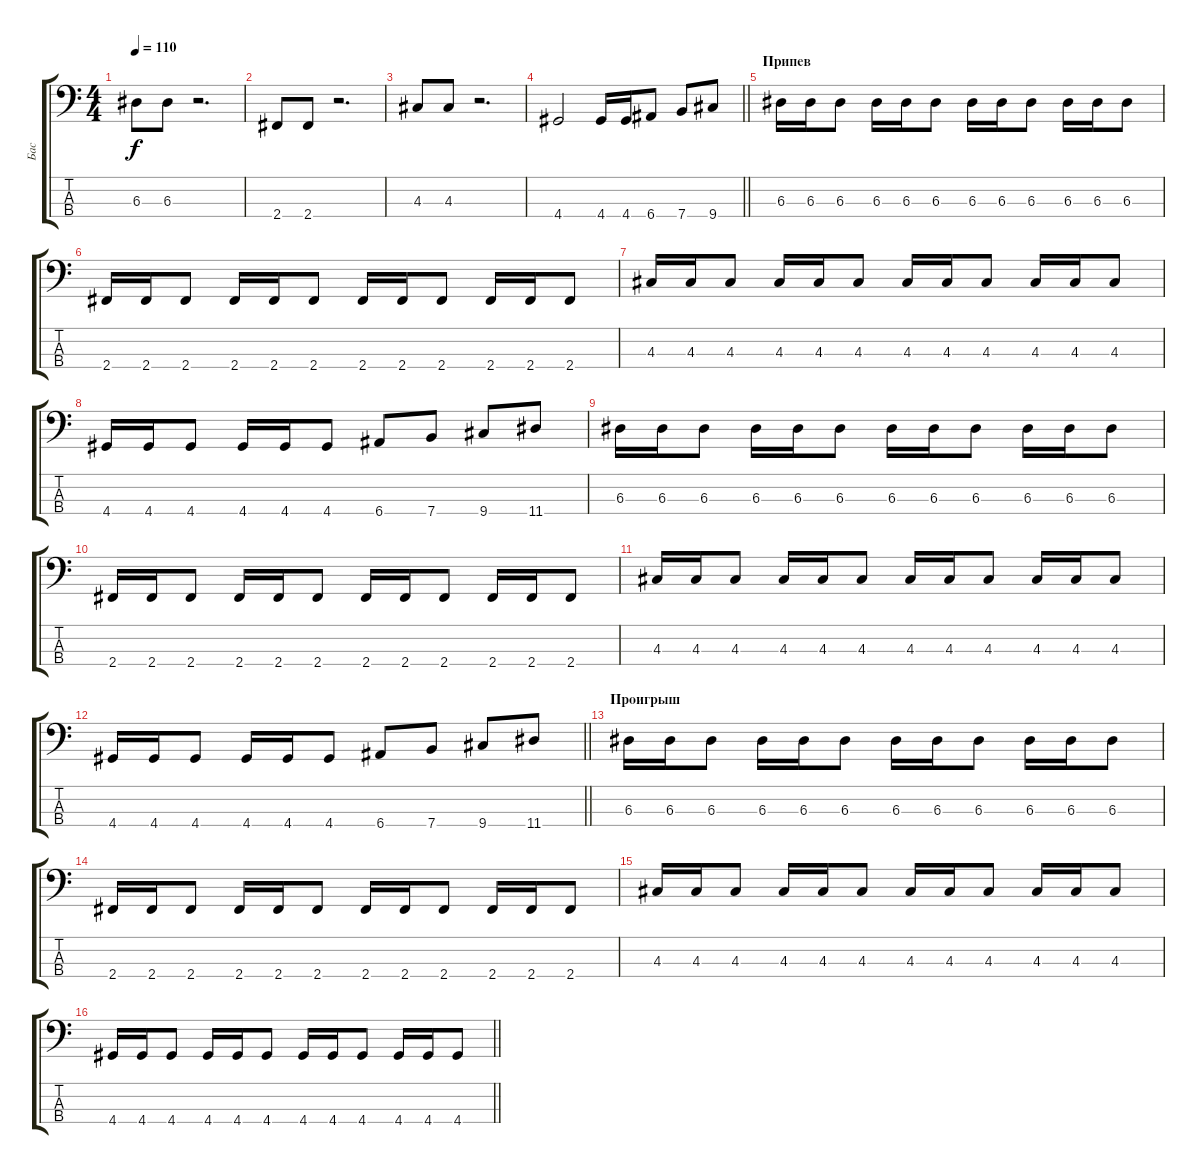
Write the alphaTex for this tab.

\track ("Бас" "Бас") {instrument electricbassfinger}
\staff {score tabs}
\tuning (G2 D2 A1 E1) {hide}
\ts (4 4)
\tempo 110
\clef f4
\ks c
6.3.8{dy f} 6.3.8 r.2{d} |
2.4.8 2.4.8 r.2{d} |
4.3.8 4.3.8 r.2{d} |
\barLineRight lightlight
4.4.2 4.4.16 4.4.16 6.4.8 7.4.8 9.4.8 |
\section ("" "Припев")
6.3.16 6.3.16 6.3.8 6.3.16 6.3.16 6.3.8 6.3.16 6.3.16 6.3.8 6.3.16 6.3.16 6.3.8 |
2.4.16 2.4.16 2.4.8 2.4.16 2.4.16 2.4.8 2.4.16 2.4.16 2.4.8 2.4.16 2.4.16 2.4.8 |
4.3.16 4.3.16 4.3.8 4.3.16 4.3.16 4.3.8 4.3.16 4.3.16 4.3.8 4.3.16 4.3.16 4.3.8 |
4.4.16 4.4.16 4.4.8 4.4.16 4.4.16 4.4.8 6.4.8 7.4.8 9.4.8 11.4.8 |
6.3.16 6.3.16 6.3.8 6.3.16 6.3.16 6.3.8 6.3.16 6.3.16 6.3.8 6.3.16 6.3.16 6.3.8 |
2.4.16 2.4.16 2.4.8 2.4.16 2.4.16 2.4.8 2.4.16 2.4.16 2.4.8 2.4.16 2.4.16 2.4.8 |
4.3.16 4.3.16 4.3.8 4.3.16 4.3.16 4.3.8 4.3.16 4.3.16 4.3.8 4.3.16 4.3.16 4.3.8 |
\barLineRight lightlight
4.4.16 4.4.16 4.4.8 4.4.16 4.4.16 4.4.8 6.4.8 7.4.8 9.4.8 11.4.8 |
\section ("" "Проигрыш")
6.3.16 6.3.16 6.3.8 6.3.16 6.3.16 6.3.8 6.3.16 6.3.16 6.3.8 6.3.16 6.3.16 6.3.8 |
2.4.16 2.4.16 2.4.8 2.4.16 2.4.16 2.4.8 2.4.16 2.4.16 2.4.8 2.4.16 2.4.16 2.4.8 |
4.3.16 4.3.16 4.3.8 4.3.16 4.3.16 4.3.8 4.3.16 4.3.16 4.3.8 4.3.16 4.3.16 4.3.8 |
\barLineRight lightlight
4.4.16 4.4.16 4.4.8 4.4.16 4.4.16 4.4.8 4.4.16 4.4.16 4.4.8 4.4.16 4.4.16 4.4.8
